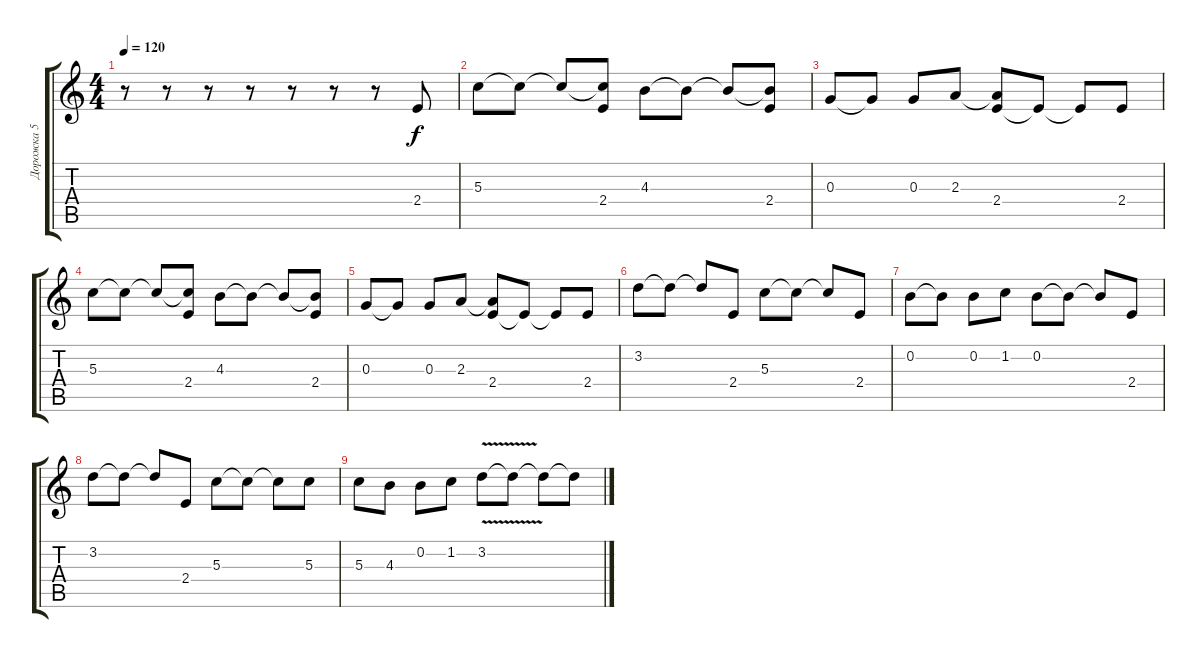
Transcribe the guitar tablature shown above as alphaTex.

\track ("Дорожка 5" "Дорожка 5") {instrument distortionguitar}
\staff {score tabs}
\tuning (E4 B3 G3 D3 A2 E2) {hide}
\ts (4 4)
\tempo 120
\clef g2
\ks c
r.8{dy f} r.8 r.8 r.8 r.8 r.8 r.8 2.4.8 |
5.3.8 5.3{t}.8 5.3{t}.8 (5.3{t} 2.4).8 4.3.8 4.3{t}.8 4.3{t}.8 (4.3{t} 2.4).8 |
0.3.8 0.3{t}.8 0.3.8 2.3.8 (2.3{t} 2.4).8 2.4{t}.8 2.4{t}.8 2.4.8 |
5.3.8 5.3{t}.8 5.3{t}.8 (5.3{t} 2.4).8 4.3.8 4.3{t}.8 4.3{t}.8 (4.3{t} 2.4).8 |
0.3.8 0.3{t}.8 0.3.8 2.3.8 (2.3{t} 2.4).8 2.4{t}.8 2.4{t}.8 2.4.8 |
3.2.8 3.2{t}.8 3.2{t}.8 2.4.8 5.3.8 5.3{t}.8 5.3{t}.8 2.4.8 |
0.2.8 0.2{t}.8 0.2.8 1.2.8 0.2.8 0.2{t}.8 0.2{t}.8 2.4.8 |
3.2.8 3.2{t}.8 3.2{t}.8 2.4.8 5.3.8 5.3{t}.8 5.3{t}.8 5.3.8 |
5.3.8 4.3.8 0.2.8 1.2.8 3.2{v}.8 3.2{t}.8 3.2{t}.8 3.2{t}.8
